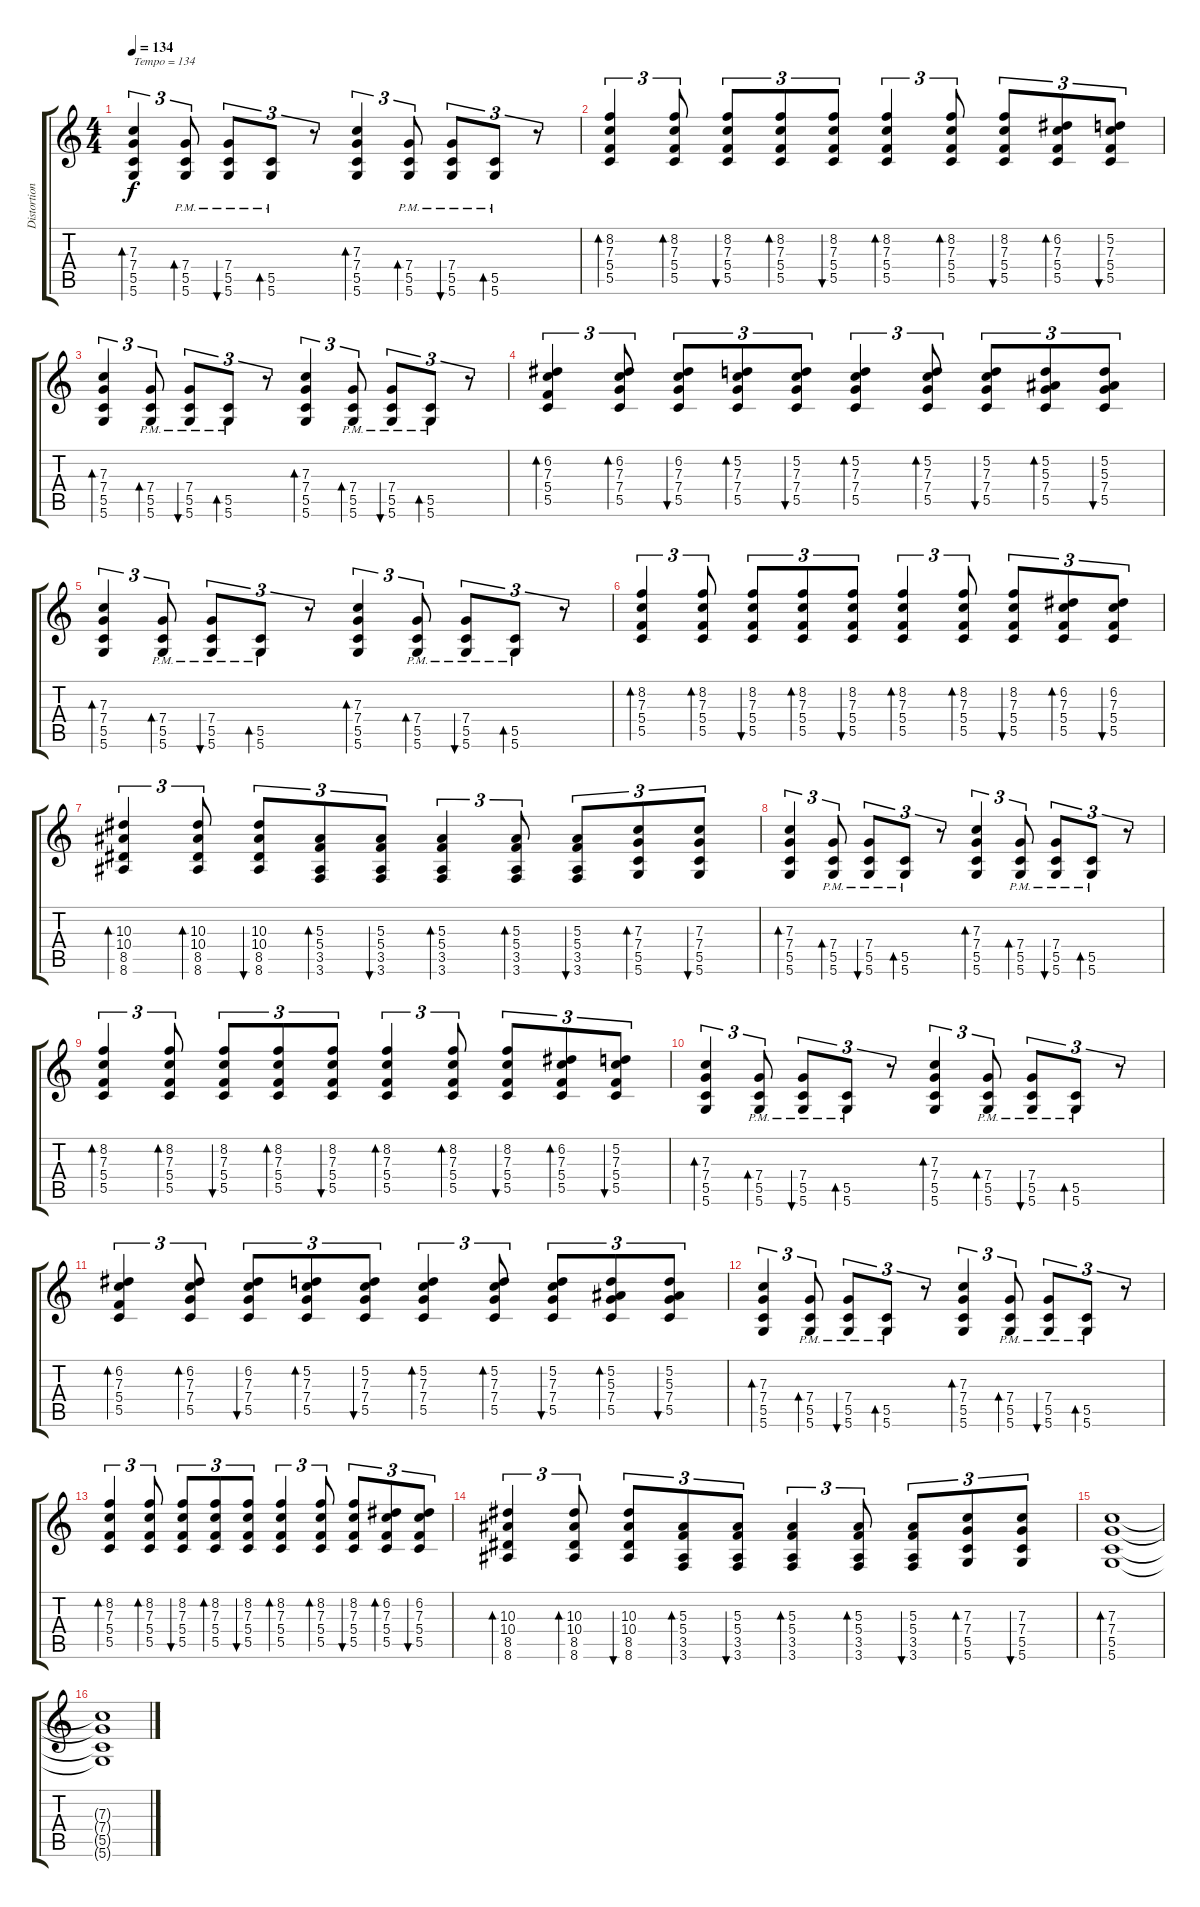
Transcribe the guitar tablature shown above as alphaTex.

\track ("Distortion Guitar" "Distortion") {instrument distortionguitar}
\staff {score tabs}
\tuning (D4 A3 F3 C3 G2 D2) {hide}
\ts (4 4)
\tempo 134
\clef g2
\ks c
(7.3 7.4 5.5 5.6).4{tu (3 2) bd 60 txt "Tempo = 134" dy f instrument distortionguitar} (7.4{pm} 5.5{pm} 5.6{pm}).8{tu (3 2) bd 60} (7.4{pm} 5.5{pm} 5.6{pm}).8{tu (3 2) bu 60} (5.5{pm} 5.6{pm}).8{tu (3 2) bd 60} r.8{tu (3 2)} (7.3 7.4 5.5 5.6).4{tu (3 2) bd 60} (7.4{pm} 5.5{pm} 5.6{pm}).8{tu (3 2) bd 60} (7.4{pm} 5.5{pm} 5.6{pm}).8{tu (3 2) bu 60} (5.5{pm} 5.6{pm}).8{tu (3 2) bd 60} r.8{tu (3 2)} |
(8.2 7.3 5.4 5.5).4{tu (3 2) bd 60} (8.2 7.3 5.4 5.5).8{tu (3 2) bd 60} (8.2 7.3 5.4 5.5).8{tu (3 2) bu 60} (8.2 7.3 5.4 5.5).8{tu (3 2) bd 60} (8.2 7.3 5.4 5.5).8{tu (3 2) bu 60} (8.2 7.3 5.4 5.5).4{tu (3 2) bd 60} (8.2 7.3 5.4 5.5).8{tu (3 2) bd 60} (8.2 7.3 5.4 5.5).8{tu (3 2) bu 60} (6.2 7.3 5.4 5.5).8{tu (3 2) bd 60} (5.2 7.3 5.4 5.5).8{tu (3 2) bu 60} |
(7.3 7.4 5.5 5.6).4{tu (3 2) bd 60} (7.4{pm} 5.5{pm} 5.6{pm}).8{tu (3 2) bd 60} (7.4{pm} 5.5{pm} 5.6{pm}).8{tu (3 2) bu 60} (5.5{pm} 5.6{pm}).8{tu (3 2) bd 60} r.8{tu (3 2)} (7.3 7.4 5.5 5.6).4{tu (3 2) bd 60} (7.4{pm} 5.5{pm} 5.6{pm}).8{tu (3 2) bd 60} (7.4{pm} 5.5{pm} 5.6{pm}).8{tu (3 2) bu 60} (5.5{pm} 5.6{pm}).8{tu (3 2) bd 60} r.8{tu (3 2)} |
(6.2 7.3 5.4 5.5).4{tu (3 2) bd 60} (6.2 7.3 7.4 5.5).8{tu (3 2) bd 60} (6.2 7.3 7.4 5.5).8{tu (3 2) bu 60} (5.2 7.3 7.4 5.5).8{tu (3 2) bd 60} (5.2 7.3 7.4 5.5).8{tu (3 2) bu 60} (5.2 7.3 7.4 5.5).4{tu (3 2) bd 60} (5.2 7.3 7.4 5.5).8{tu (3 2) bd 60} (5.2 7.3 7.4 5.5).8{tu (3 2) bu 60} (5.2 5.3 7.4 5.5).8{tu (3 2) bd 60} (5.2 5.3 7.4 5.5).8{tu (3 2) bu 60} |
(7.3 7.4 5.5 5.6).4{tu (3 2) bd 60} (7.4{pm} 5.5{pm} 5.6{pm}).8{tu (3 2) bd 60} (7.4{pm} 5.5{pm} 5.6{pm}).8{tu (3 2) bu 60} (5.5{pm} 5.6{pm}).8{tu (3 2) bd 60} r.8{tu (3 2)} (7.3 7.4 5.5 5.6).4{tu (3 2) bd 60} (7.4{pm} 5.5{pm} 5.6{pm}).8{tu (3 2) bd 60} (7.4{pm} 5.5{pm} 5.6{pm}).8{tu (3 2) bu 60} (5.5{pm} 5.6{pm}).8{tu (3 2) bd 60} r.8{tu (3 2)} |
(8.2 7.3 5.4 5.5).4{tu (3 2) bd 60} (8.2 7.3 5.4 5.5).8{tu (3 2) bd 60} (8.2 7.3 5.4 5.5).8{tu (3 2) bu 60} (8.2 7.3 5.4 5.5).8{tu (3 2) bd 60} (8.2 7.3 5.4 5.5).8{tu (3 2) bu 60} (8.2 7.3 5.4 5.5).4{tu (3 2) bd 60} (8.2 7.3 5.4 5.5).8{tu (3 2) bd 60} (8.2 7.3 5.4 5.5).8{tu (3 2) bu 60} (6.2 7.3 5.4 5.5).8{tu (3 2) bd 60} (6.2 7.3 5.4 5.5).8{tu (3 2) bu 60} |
(10.3 10.4 8.5 8.6).4{tu (3 2) bd 60} (10.3 10.4 8.5 8.6).8{tu (3 2) bd 60} (10.3 10.4 8.5 8.6).8{tu (3 2) bu 60} (5.3 5.4 3.5 3.6).8{tu (3 2) bd 60} (5.3 5.4 3.5 3.6).8{tu (3 2) bu 60} (5.3 5.4 3.5 3.6).4{tu (3 2) bd 60} (5.3 5.4 3.5 3.6).8{tu (3 2) bd 60} (5.3 5.4 3.5 3.6).8{tu (3 2) bu 60} (7.3 7.4 5.5 5.6).8{tu (3 2) bd 60} (7.3 7.4 5.5 5.6).8{tu (3 2) bu 60} |
(7.3 7.4 5.5 5.6).4{tu (3 2) bd 60} (7.4{pm} 5.5{pm} 5.6{pm}).8{tu (3 2) bd 60} (7.4{pm} 5.5{pm} 5.6{pm}).8{tu (3 2) bu 60} (5.5{pm} 5.6{pm}).8{tu (3 2) bd 60} r.8{tu (3 2)} (7.3 7.4 5.5 5.6).4{tu (3 2) bd 60} (7.4{pm} 5.5{pm} 5.6{pm}).8{tu (3 2) bd 60} (7.4{pm} 5.5{pm} 5.6{pm}).8{tu (3 2) bu 60} (5.5{pm} 5.6{pm}).8{tu (3 2) bd 60} r.8{tu (3 2)} |
(8.2 7.3 5.4 5.5).4{tu (3 2) bd 60} (8.2 7.3 5.4 5.5).8{tu (3 2) bd 60} (8.2 7.3 5.4 5.5).8{tu (3 2) bu 60} (8.2 7.3 5.4 5.5).8{tu (3 2) bd 60} (8.2 7.3 5.4 5.5).8{tu (3 2) bu 60} (8.2 7.3 5.4 5.5).4{tu (3 2) bd 60} (8.2 7.3 5.4 5.5).8{tu (3 2) bd 60} (8.2 7.3 5.4 5.5).8{tu (3 2) bu 60} (6.2 7.3 5.4 5.5).8{tu (3 2) bd 60} (5.2 7.3 5.4 5.5).8{tu (3 2) bu 60} |
(7.3 7.4 5.5 5.6).4{tu (3 2) bd 60} (7.4{pm} 5.5{pm} 5.6{pm}).8{tu (3 2) bd 60} (7.4{pm} 5.5{pm} 5.6{pm}).8{tu (3 2) bu 60} (5.5{pm} 5.6{pm}).8{tu (3 2) bd 60} r.8{tu (3 2)} (7.3 7.4 5.5 5.6).4{tu (3 2) bd 60} (7.4{pm} 5.5{pm} 5.6{pm}).8{tu (3 2) bd 60} (7.4{pm} 5.5{pm} 5.6{pm}).8{tu (3 2) bu 60} (5.5{pm} 5.6{pm}).8{tu (3 2) bd 60} r.8{tu (3 2)} |
(6.2 7.3 5.4 5.5).4{tu (3 2) bd 60} (6.2 7.3 7.4 5.5).8{tu (3 2) bd 60} (6.2 7.3 7.4 5.5).8{tu (3 2) bu 60} (5.2 7.3 7.4 5.5).8{tu (3 2) bd 60} (5.2 7.3 7.4 5.5).8{tu (3 2) bu 60} (5.2 7.3 7.4 5.5).4{tu (3 2) bd 60} (5.2 7.3 7.4 5.5).8{tu (3 2) bd 60} (5.2 7.3 7.4 5.5).8{tu (3 2) bu 60} (5.2 5.3 7.4 5.5).8{tu (3 2) bd 60} (5.2 5.3 7.4 5.5).8{tu (3 2) bu 60} |
(7.3 7.4 5.5 5.6).4{tu (3 2) bd 60} (7.4{pm} 5.5{pm} 5.6{pm}).8{tu (3 2) bd 60} (7.4{pm} 5.5{pm} 5.6{pm}).8{tu (3 2) bu 60} (5.5{pm} 5.6{pm}).8{tu (3 2) bd 60} r.8{tu (3 2)} (7.3 7.4 5.5 5.6).4{tu (3 2) bd 60} (7.4{pm} 5.5{pm} 5.6{pm}).8{tu (3 2) bd 60} (7.4{pm} 5.5{pm} 5.6{pm}).8{tu (3 2) bu 60} (5.5{pm} 5.6{pm}).8{tu (3 2) bd 60} r.8{tu (3 2)} |
(8.2 7.3 5.4 5.5).4{tu (3 2) bd 60} (8.2 7.3 5.4 5.5).8{tu (3 2) bd 60} (8.2 7.3 5.4 5.5).8{tu (3 2) bu 60} (8.2 7.3 5.4 5.5).8{tu (3 2) bd 60} (8.2 7.3 5.4 5.5).8{tu (3 2) bu 60} (8.2 7.3 5.4 5.5).4{tu (3 2) bd 60} (8.2 7.3 5.4 5.5).8{tu (3 2) bd 60} (8.2 7.3 5.4 5.5).8{tu (3 2) bu 60} (6.2 7.3 5.4 5.5).8{tu (3 2) bd 60} (6.2 7.3 5.4 5.5).8{tu (3 2) bu 60} |
(10.3 10.4 8.5 8.6).4{tu (3 2) bd 60} (10.3 10.4 8.5 8.6).8{tu (3 2) bd 60} (10.3 10.4 8.5 8.6).8{tu (3 2) bu 60} (5.3 5.4 3.5 3.6).8{tu (3 2) bd 60} (5.3 5.4 3.5 3.6).8{tu (3 2) bu 60} (5.3 5.4 3.5 3.6).4{tu (3 2) bd 60} (5.3 5.4 3.5 3.6).8{tu (3 2) bd 60} (5.3 5.4 3.5 3.6).8{tu (3 2) bu 60} (7.3 7.4 5.5 5.6).8{tu (3 2) bd 60} (7.3 7.4 5.5 5.6).8{tu (3 2) bu 60} |
(7.3 7.4 5.5 5.6).1{bd 120} |
(7.3{t} 7.4{t} 5.5{t} 5.6{t}).1
